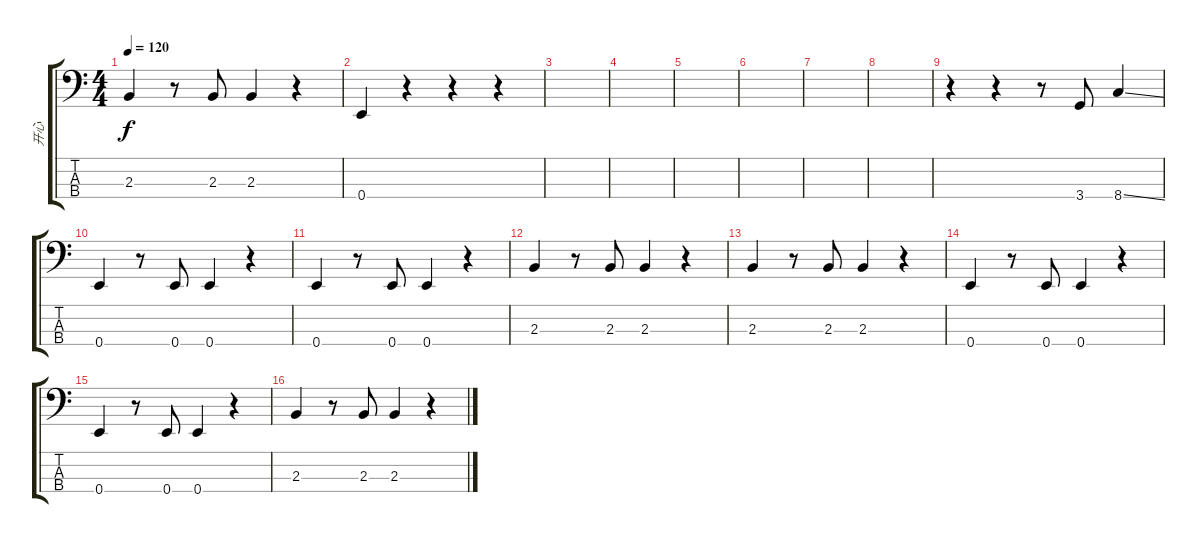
\track ("开心" "开心") {instrument electricbasspick}
\staff {score tabs}
\tuning (G2 D2 A1 E1) {hide}
\ts (4 4)
\tempo 120
\clef f4
\ks c
2.3.4{dy f} r.8 2.3.8 2.3.4 r.4 |
0.4.4 r.4 r.4 r.4 |
|
|
|
|
|
|
r.4 r.4 r.8 3.4.8 8.4{ss}.4 |
0.4.4 r.8 0.4.8 0.4.4 r.4 |
0.4.4 r.8 0.4.8 0.4.4 r.4 |
2.3.4 r.8 2.3.8 2.3.4 r.4 |
2.3.4 r.8 2.3.8 2.3.4 r.4 |
0.4.4 r.8 0.4.8 0.4.4 r.4 |
0.4.4 r.8 0.4.8 0.4.4 r.4 |
2.3.4 r.8 2.3.8 2.3.4 r.4
